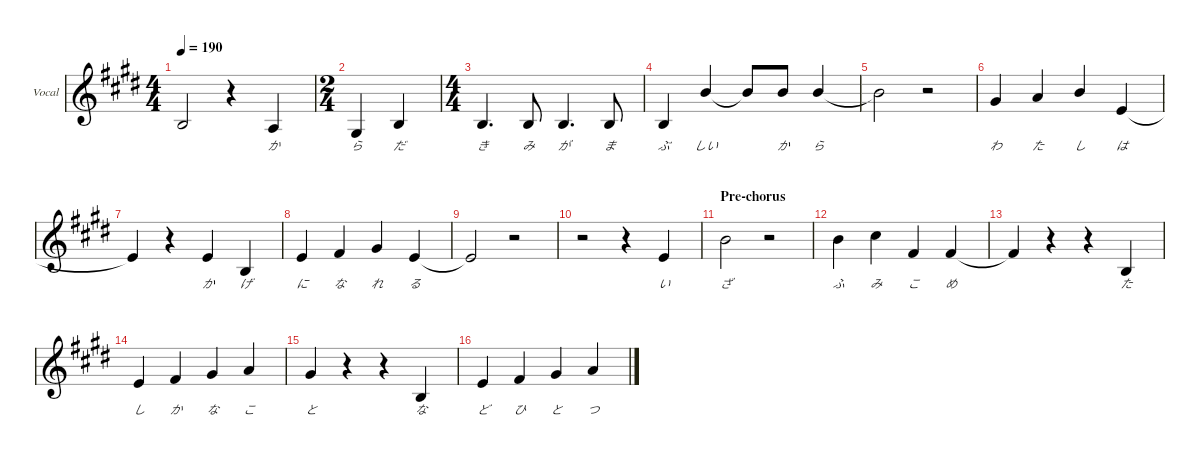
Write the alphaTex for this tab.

\defaultSystemsLayout 4
\hideDynamics
\bracketExtendMode nobrackets
\firstSystemTrackNameOrientation horizontal
\track ("Vocal" "Vocal") {defaultSystemsLayout 4 mute instrument lead7fifths}
\staff {score}
\tuning (E4 B3 G3 D3 A2 E2)
\ts (4 4)
\tempo 190
\clef g2
\scale
0.232539
\ks e
0.2{t acc forcenatural}.2{dy f beam Up} r.4{beam Down} 2.3{acc forcenatural}.4{lyrics (0 "か") lyrics (1 "") lyrics (2 "") lyrics (3 "") lyrics (4 "") beam Up} |
\ts (2 4)
\beaming (8 2 2)
\scale
0.232539 1.3{acc #}.4{lyrics (0 "ら") lyrics (1 "") lyrics (2 "") lyrics (3 "") lyrics (4 "") beam Up} 0.2{acc forcenatural}.4{lyrics (0 "だ") lyrics (1 "") lyrics (2 "") lyrics (3 "") lyrics (4 "") beam Up} |
\ts (4 4)
\beaming (8 4 4)
\scale
0.301276 0.2{acc forcenatural}.4{d lyrics (0 "き") lyrics (1 "") lyrics (2 "") lyrics (3 "") lyrics (4 "") beam Up} 0.2{acc forcenatural}.8{lyrics (0 "み") lyrics (1 "") lyrics (2 "") lyrics (3 "") lyrics (4 "") beam Up} 0.2{acc forcenatural}.4{d lyrics (0 "が") lyrics (1 "") lyrics (2 "") lyrics (3 "") lyrics (4 "") beam Up} 0.2{acc forcenatural}.8{lyrics (0 "ま") lyrics (1 "") lyrics (2 "") lyrics (3 "") lyrics (4 "") beam Up} |
\scale
0.233645 0.2{acc forcenatural}.4{lyrics (0 "ぶ") lyrics (1 "") lyrics (2 "") lyrics (3 "") lyrics (4 "") beam Up} 7.1{acc forcenatural}.4{lyrics (0 "しい") lyrics (1 "") lyrics (2 "") lyrics (3 "") lyrics (4 "") beam Up} 7.1{t acc forcenatural}.8{beam Up} 7.1{acc forcenatural}.8{lyrics (0 "か") lyrics (1 "") lyrics (2 "") lyrics (3 "") lyrics (4 "") beam Up} 7.1{acc forcenatural}.4{lyrics (0 "ら") lyrics (1 "") lyrics (2 "") lyrics (3 "") lyrics (4 "") beam Up} |
\scale
0.232539 7.1{t acc forcenatural}.2{beam Down} r.2{beam Down} |
\scale
0.23254 4.1{acc #}.4{lyrics (0 "わ") lyrics (1 "") lyrics (2 "") lyrics (3 "") lyrics (4 "") beam Up} 5.1{acc forcenatural}.4{lyrics (0 "た") lyrics (1 "") lyrics (2 "") lyrics (3 "") lyrics (4 "") beam Up} 7.1{acc forcenatural}.4{lyrics (0 "し") lyrics (1 "") lyrics (2 "") lyrics (3 "") lyrics (4 "") beam Up} 0.1{acc forcenatural}.4{lyrics (0 "は") lyrics (1 "") lyrics (2 "") lyrics (3 "") lyrics (4 "") beam Up} |
\scale
0.302382 0.1{t acc forcenatural}.4{beam Up} r.4{beam Down} 0.1{acc forcenatural}.4{lyrics (0 "か") lyrics (1 "") lyrics (2 "") lyrics (3 "") lyrics (4 "") beam Up} 0.2{acc forcenatural}.4{lyrics (0 "げ") lyrics (1 "") lyrics (2 "") lyrics (3 "") lyrics (4 "") beam Up} |
\scale
0.232539 0.1{acc forcenatural}.4{lyrics (0 "に") lyrics (1 "") lyrics (2 "") lyrics (3 "") lyrics (4 "") beam Up} 2.1{acc #}.4{lyrics (0 "な") lyrics (1 "") lyrics (2 "") lyrics (3 "") lyrics (4 "") beam Up} 4.1{acc #}.4{lyrics (0 "れ") lyrics (1 "") lyrics (2 "") lyrics (3 "") lyrics (4 "") beam Up} 0.1{acc forcenatural}.4{lyrics (0 "る") lyrics (1 "") lyrics (2 "") lyrics (3 "") lyrics (4 "") beam Up} |
\scale
0.232539 0.1{t acc forcenatural}.2{beam Up} r.2{beam Down} |
\scale
0.23254 r.2{beam Down} r.4{beam Down} 0.1{acc forcenatural}.4{lyrics (0 "い") lyrics (1 "") lyrics (2 "") lyrics (3 "") lyrics (4 "") beam Up} |
\section ("" "Pre-chorus")
\scale
0.302382 7.1{acc forcenatural}.2{lyrics (0 "ざ") lyrics (1 "") lyrics (2 "") lyrics (3 "") lyrics (4 "") beam Down} r.2{beam Down} |
\scale
0.23254 7.1{acc forcenatural}.4{lyrics (0 "ふ") lyrics (1 "") lyrics (2 "") lyrics (3 "") lyrics (4 "") beam Down} 9.1{acc #}.4{lyrics (0 "み") lyrics (1 "") lyrics (2 "") lyrics (3 "") lyrics (4 "") beam Down} 2.1{acc #}.4{lyrics (0 "こ") lyrics (1 "") lyrics (2 "") lyrics (3 "") lyrics (4 "") beam Up} 2.1{acc #}.4{lyrics (0 "め") lyrics (1 "") lyrics (2 "") lyrics (3 "") lyrics (4 "") beam Up} |
\scale
0.232539 2.1{t acc #}.4{beam Up} r.4{beam Down} r.4{beam Down} 0.2{acc forcenatural}.4{lyrics (0 "た") lyrics (1 "") lyrics (2 "") lyrics (3 "") lyrics (4 "") beam Up} |
\scale
0.232539 0.1{acc forcenatural}.4{lyrics (0 "し") lyrics (1 "") lyrics (2 "") lyrics (3 "") lyrics (4 "") beam Up} 2.1{acc #}.4{lyrics (0 "か") lyrics (1 "") lyrics (2 "") lyrics (3 "") lyrics (4 "") beam Up} 4.1{acc #}.4{lyrics (0 "な") lyrics (1 "") lyrics (2 "") lyrics (3 "") lyrics (4 "") beam Up} 5.1{acc forcenatural}.4{lyrics (0 "こ") lyrics (1 "") lyrics (2 "") lyrics (3 "") lyrics (4 "") beam Up} |
\scale
0.302382 4.1{acc #}.4{lyrics (0 "と") lyrics (1 "") lyrics (2 "") lyrics (3 "") lyrics (4 "") beam Up} r.4{beam Down} r.4{beam Down} 0.2{acc forcenatural}.4{lyrics (0 "な") lyrics (1 "") lyrics (2 "") lyrics (3 "") lyrics (4 "") beam Up} |
\scale
0.232539 0.1{acc forcenatural}.4{lyrics (0 "ど") lyrics (1 "") lyrics (2 "") lyrics (3 "") lyrics (4 "") beam Up} 2.1{acc #}.4{lyrics (0 "ひ") lyrics (1 "") lyrics (2 "") lyrics (3 "") lyrics (4 "") beam Up} 4.1{acc #}.4{lyrics (0 "と") lyrics (1 "") lyrics (2 "") lyrics (3 "") lyrics (4 "") beam Up} 5.1{acc forcenatural}.4{lyrics (0 "つ") lyrics (1 "") lyrics (2 "") lyrics (3 "") lyrics (4 "") beam Up}
